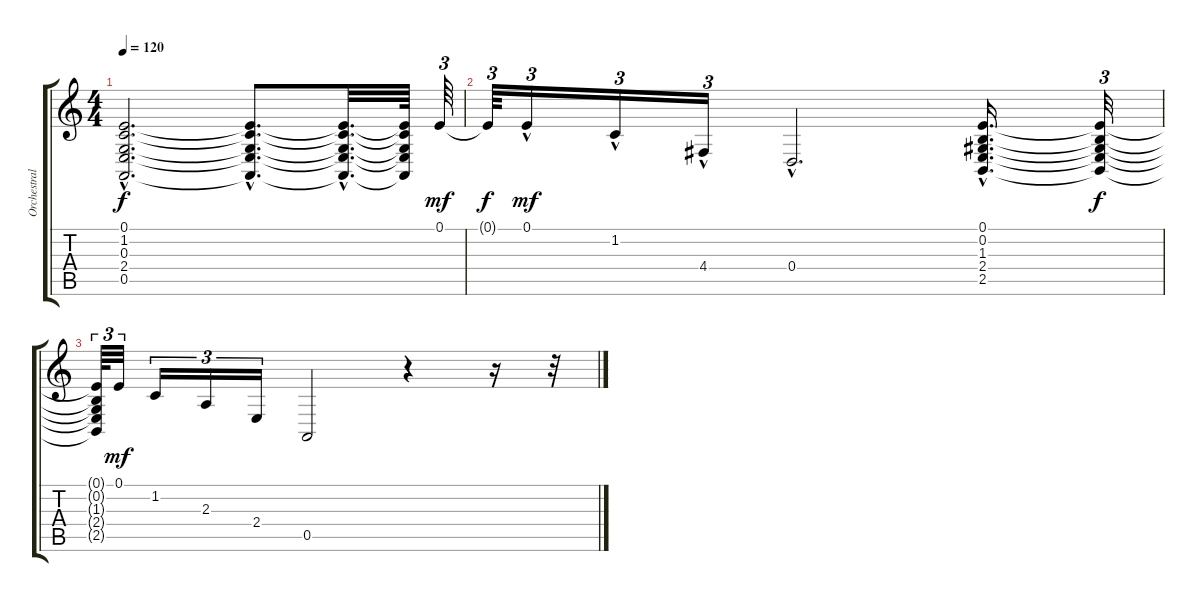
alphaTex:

\track ("Orchestral Harp" "Orchestral") {instrument orchestralharp}
\staff {score tabs}
\tuning (E4 B3 G3 D3 A2 E2) {hide}
\ts (4 4)
\tempo 120
\clef g2
\ks c
(0.1{hac} 1.2{hac} 0.3{hac} 2.4{hac} 0.5{hac}).2{d dy f} (0.1{hac t} 1.2{hac t} 0.3{hac t} 2.4{hac t} 0.5{hac t}).8{d} (0.1{hac t} 1.2{hac t} 0.3{hac t} 2.4{hac t} 0.5{hac t}).32{d} (0.1{t} 1.2{t} 0.3{t} 2.4{t} 0.5{t}).64 0.1.64{tu (3 2) dy mf} |
0.1{t}.64{tu (3 2) dy f} 0.1{hac}.16{tu (3 2) dy mf} 1.2{hac}.16{tu (3 2)} 4.4{hac}.16{tu (3 2)} 0.4{hac}.2{d} (0.1{hac} 0.2{hac} 1.3{hac} 2.4{hac} 2.5{hac}).16{d} (0.1{t} 0.2{t} 1.3{t} 2.4{t} 2.5{t}).32{tu (3 2) dy f} |
(0.1{t} 0.2{t} 1.3{t} 2.4{t} 2.5{t}).64{tu (3 2)} 0.1.32{tu (3 2) dy mf} 1.2.16{tu (3 2)} 2.3.16{tu (3 2)} 2.4.16{tu (3 2)} 0.5.2 r.4 r.16 r.32
